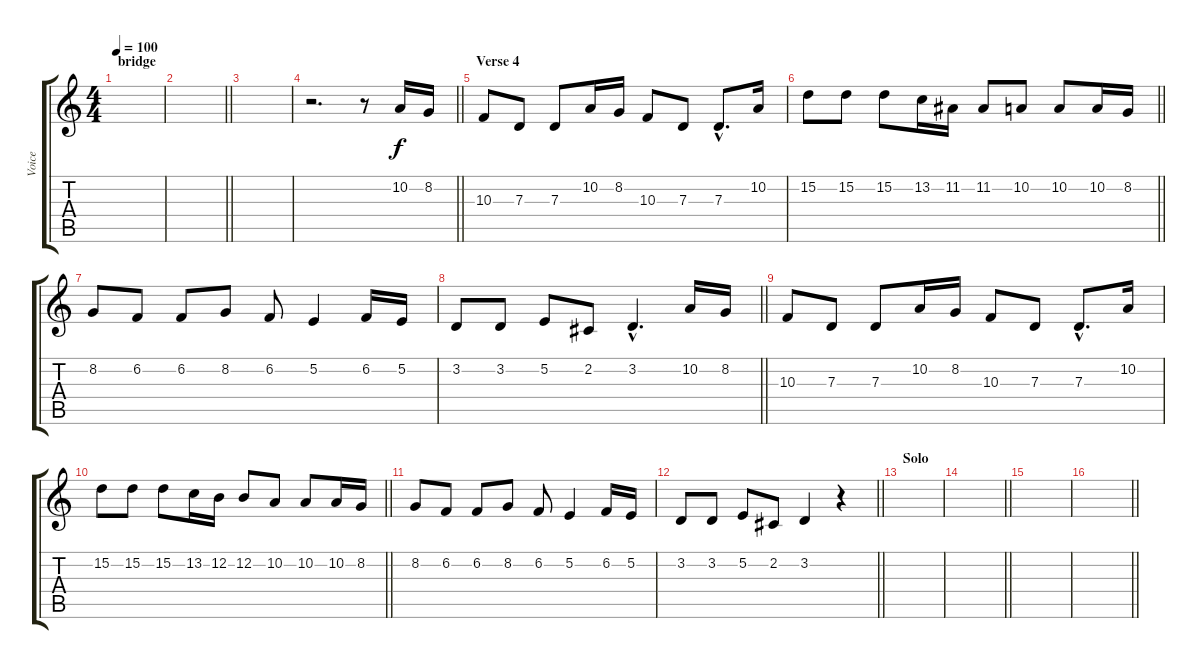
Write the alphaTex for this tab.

\track ("Voice" "Voice") {instrument clarinet}
\staff {score tabs}
\tuning (E4 B3 G3 D3 A2 E2) {hide}
\ts (4 4)
\section ("" "bridge")
\tempo 100
\clef g2
\ks c
|
\barLineRight lightlight
|
|
\barLineRight lightlight
r.2{d} r.8 10.2.16 8.2.16 |
\section ("" "Verse 4")
10.3.8 7.3.8 7.3.8 10.2.16 8.2.16 10.3.8 7.3.8 7.3{hac}.8{d} 10.2.16 |
\barLineRight lightlight
15.2.8 15.2.8 15.2.8 13.2.16 11.2.16 11.2.8 10.2.8 10.2.8 10.2.16 8.2.16 |
8.2.8 6.2.8 6.2.8 8.2.8 6.2.8 5.2.4 6.2.16 5.2.16 |
\barLineRight lightlight
3.2.8 3.2.8 5.2.8 2.2.8 3.2{hac}.4{d} 10.2.16 8.2.16 |
10.3.8 7.3.8 7.3.8 10.2.16 8.2.16 10.3.8 7.3.8 7.3{hac}.8{d} 10.2.16 |
\barLineRight lightlight
15.2.8 15.2.8 15.2.8 13.2.16 12.2.16 12.2.8 10.2.8 10.2.8 10.2.16 8.2.16 |
8.2.8 6.2.8 6.2.8 8.2.8 6.2.8 5.2.4 6.2.16 5.2.16 |
\barLineRight lightlight
3.2.8 3.2.8 5.2.8 2.2.8 3.2.4 r.4 |
\section ("" "Solo")
|
\barLineRight lightlight
|
|
\barLineRight lightlight
